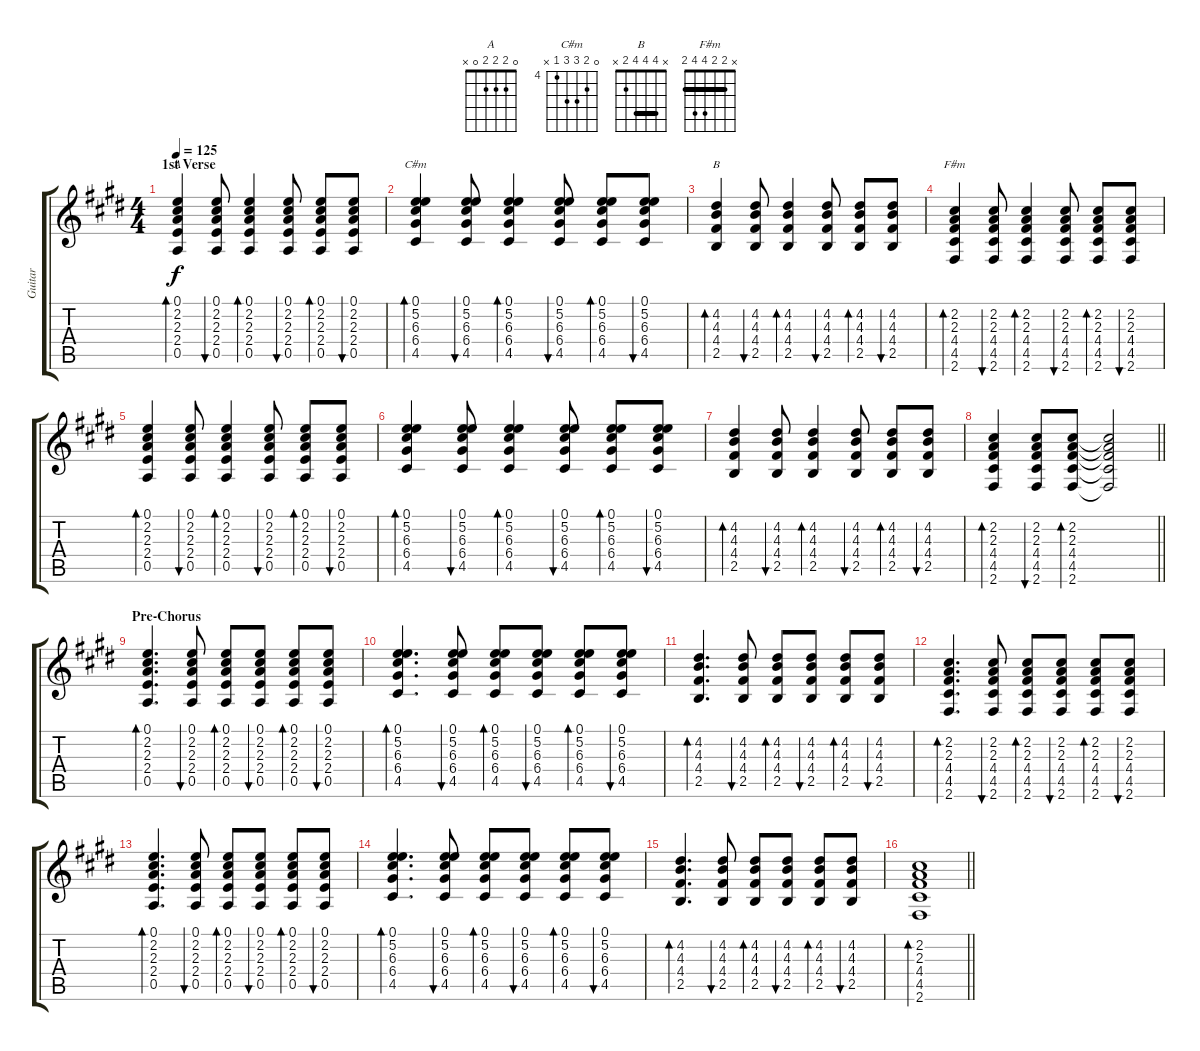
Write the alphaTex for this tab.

\track ("Guitar" "Guitar") {instrument acousticguitarsteel}
\staff {score tabs}
\tuning (E4 B3 G3 D3 A2 E2) {hide}
\chord ("A" 0 2 2 2 0 x)
\chord ("C#m" 0 5 6 6 4 x) {firstfret 4}
\chord ("B" x 4 4 4 2 x) {barre 4}
\chord ("F#m" x 2 2 4 4 2) {barre 2}
\ts (4 4)
\section ("" "1st Verse")
\tempo 125
\clef g2
\ks c#minor
(0.1 2.2 2.3 2.4 0.5).4{bd 60 ch "A" dy f} (0.1 2.2 2.3 2.4 0.5).8{bu 60} (0.1 2.2 2.3 2.4 0.5).4{bd 60} (0.1 2.2 2.3 2.4 0.5).8{bu 60} (0.1 2.2 2.3 2.4 0.5).8{bd 60} (0.1 2.2 2.3 2.4 0.5).8{bu 60} |
(0.1 5.2 6.3 6.4 4.5).4{bd 60 ch "C#m"} (0.1 5.2 6.3 6.4 4.5).8{bu 60} (0.1 5.2 6.3 6.4 4.5).4{bd 60} (0.1 5.2 6.3 6.4 4.5).8{bu 60} (0.1 5.2 6.3 6.4 4.5).8{bd 60} (0.1 5.2 6.3 6.4 4.5).8{bu 60} |
(4.2 4.3 4.4 2.5).4{bd 60 ch "B"} (4.2 4.3 4.4 2.5).8{bu 60} (4.2 4.3 4.4 2.5).4{bd 60} (4.2 4.3 4.4 2.5).8{bu 60} (4.2 4.3 4.4 2.5).8{bd 60} (4.2 4.3 4.4 2.5).8{bu 60} |
(2.2 2.3 4.4 4.5 2.6).4{bd 60 ch "F#m"} (2.2 2.3 4.4 4.5 2.6).8{bu 60} (2.2 2.3 4.4 4.5 2.6).4{bd 60} (2.2 2.3 4.4 4.5 2.6).8{bu 60} (2.2 2.3 4.4 4.5 2.6).8{bd 60} (2.2 2.3 4.4 4.5 2.6).8{bu 60} |
(0.1 2.2 2.3 2.4 0.5).4{bd 60} (0.1 2.2 2.3 2.4 0.5).8{bu 60} (0.1 2.2 2.3 2.4 0.5).4{bd 60} (0.1 2.2 2.3 2.4 0.5).8{bu 60} (0.1 2.2 2.3 2.4 0.5).8{bd 60} (0.1 2.2 2.3 2.4 0.5).8{bu 60} |
(0.1 5.2 6.3 6.4 4.5).4{bd 60} (0.1 5.2 6.3 6.4 4.5).8{bu 60} (0.1 5.2 6.3 6.4 4.5).4{bd 60} (0.1 5.2 6.3 6.4 4.5).8{bu 60} (0.1 5.2 6.3 6.4 4.5).8{bd 60} (0.1 5.2 6.3 6.4 4.5).8{bu 60} |
(4.2 4.3 4.4 2.5).4{bd 60} (4.2 4.3 4.4 2.5).8{bu 60} (4.2 4.3 4.4 2.5).4{bd 60} (4.2 4.3 4.4 2.5).8{bu 60} (4.2 4.3 4.4 2.5).8{bd 60} (4.2 4.3 4.4 2.5).8{bu 60} |
\barLineRight lightlight
(2.2 2.3 4.4 4.5 2.6).4{bd 60} (2.2 2.3 4.4 4.5 2.6).8{bu 60} (2.2 2.3 4.4 4.5 2.6).8{bd 60} (2.2{t} 2.3{t} 4.4{t} 4.5{t} 2.6{t}).2 |
\section ("" "Pre-Chorus")
(0.1 2.2 2.3 2.4 0.5).4{d bd 60} (0.1 2.2 2.3 2.4 0.5).8{bu 60} (0.1 2.2 2.3 2.4 0.5).8{bd 60} (0.1 2.2 2.3 2.4 0.5).8{bu 60} (0.1 2.2 2.3 2.4 0.5).8{bd 60} (0.1 2.2 2.3 2.4 0.5).8{bu 60} |
(0.1 5.2 6.3 6.4 4.5).4{d bd 60} (0.1 5.2 6.3 6.4 4.5).8{bu 60} (0.1 5.2 6.3 6.4 4.5).8{bd 60} (0.1 5.2 6.3 6.4 4.5).8{bu 60} (0.1 5.2 6.3 6.4 4.5).8{bd 60} (0.1 5.2 6.3 6.4 4.5).8{bu 60} |
(4.2 4.3 4.4 2.5).4{d bd 60} (4.2 4.3 4.4 2.5).8{bu 60} (4.2 4.3 4.4 2.5).8{bd 60} (4.2 4.3 4.4 2.5).8{bu 60} (4.2 4.3 4.4 2.5).8{bd 60} (4.2 4.3 4.4 2.5).8{bu 60} |
(2.2 2.3 4.4 4.5 2.6).4{d bd 60} (2.2 2.3 4.4 4.5 2.6).8{bu 60} (2.2 2.3 4.4 4.5 2.6).8{bd 60} (2.2 2.3 4.4 4.5 2.6).8{bu 60} (2.2 2.3 4.4 4.5 2.6).8{bd 60} (2.2 2.3 4.4 4.5 2.6).8{bu 60} |
(0.1 2.2 2.3 2.4 0.5).4{d bd 60} (0.1 2.2 2.3 2.4 0.5).8{bu 60} (0.1 2.2 2.3 2.4 0.5).8{bd 60} (0.1 2.2 2.3 2.4 0.5).8{bu 60} (0.1 2.2 2.3 2.4 0.5).8{bd 60} (0.1 2.2 2.3 2.4 0.5).8{bu 60} |
(0.1 5.2 6.3 6.4 4.5).4{d bd 60} (0.1 5.2 6.3 6.4 4.5).8{bu 60} (0.1 5.2 6.3 6.4 4.5).8{bd 60} (0.1 5.2 6.3 6.4 4.5).8{bu 60} (0.1 5.2 6.3 6.4 4.5).8{bd 60} (0.1 5.2 6.3 6.4 4.5).8{bu 60} |
(4.2 4.3 4.4 2.5).4{d bd 60} (4.2 4.3 4.4 2.5).8{bu 60} (4.2 4.3 4.4 2.5).8{bd 60} (4.2 4.3 4.4 2.5).8{bu 60} (4.2 4.3 4.4 2.5).8{bd 60} (4.2 4.3 4.4 2.5).8{bu 60} |
\barLineRight lightlight
(2.2 2.3 4.4 4.5 2.6).1{bd 60}
